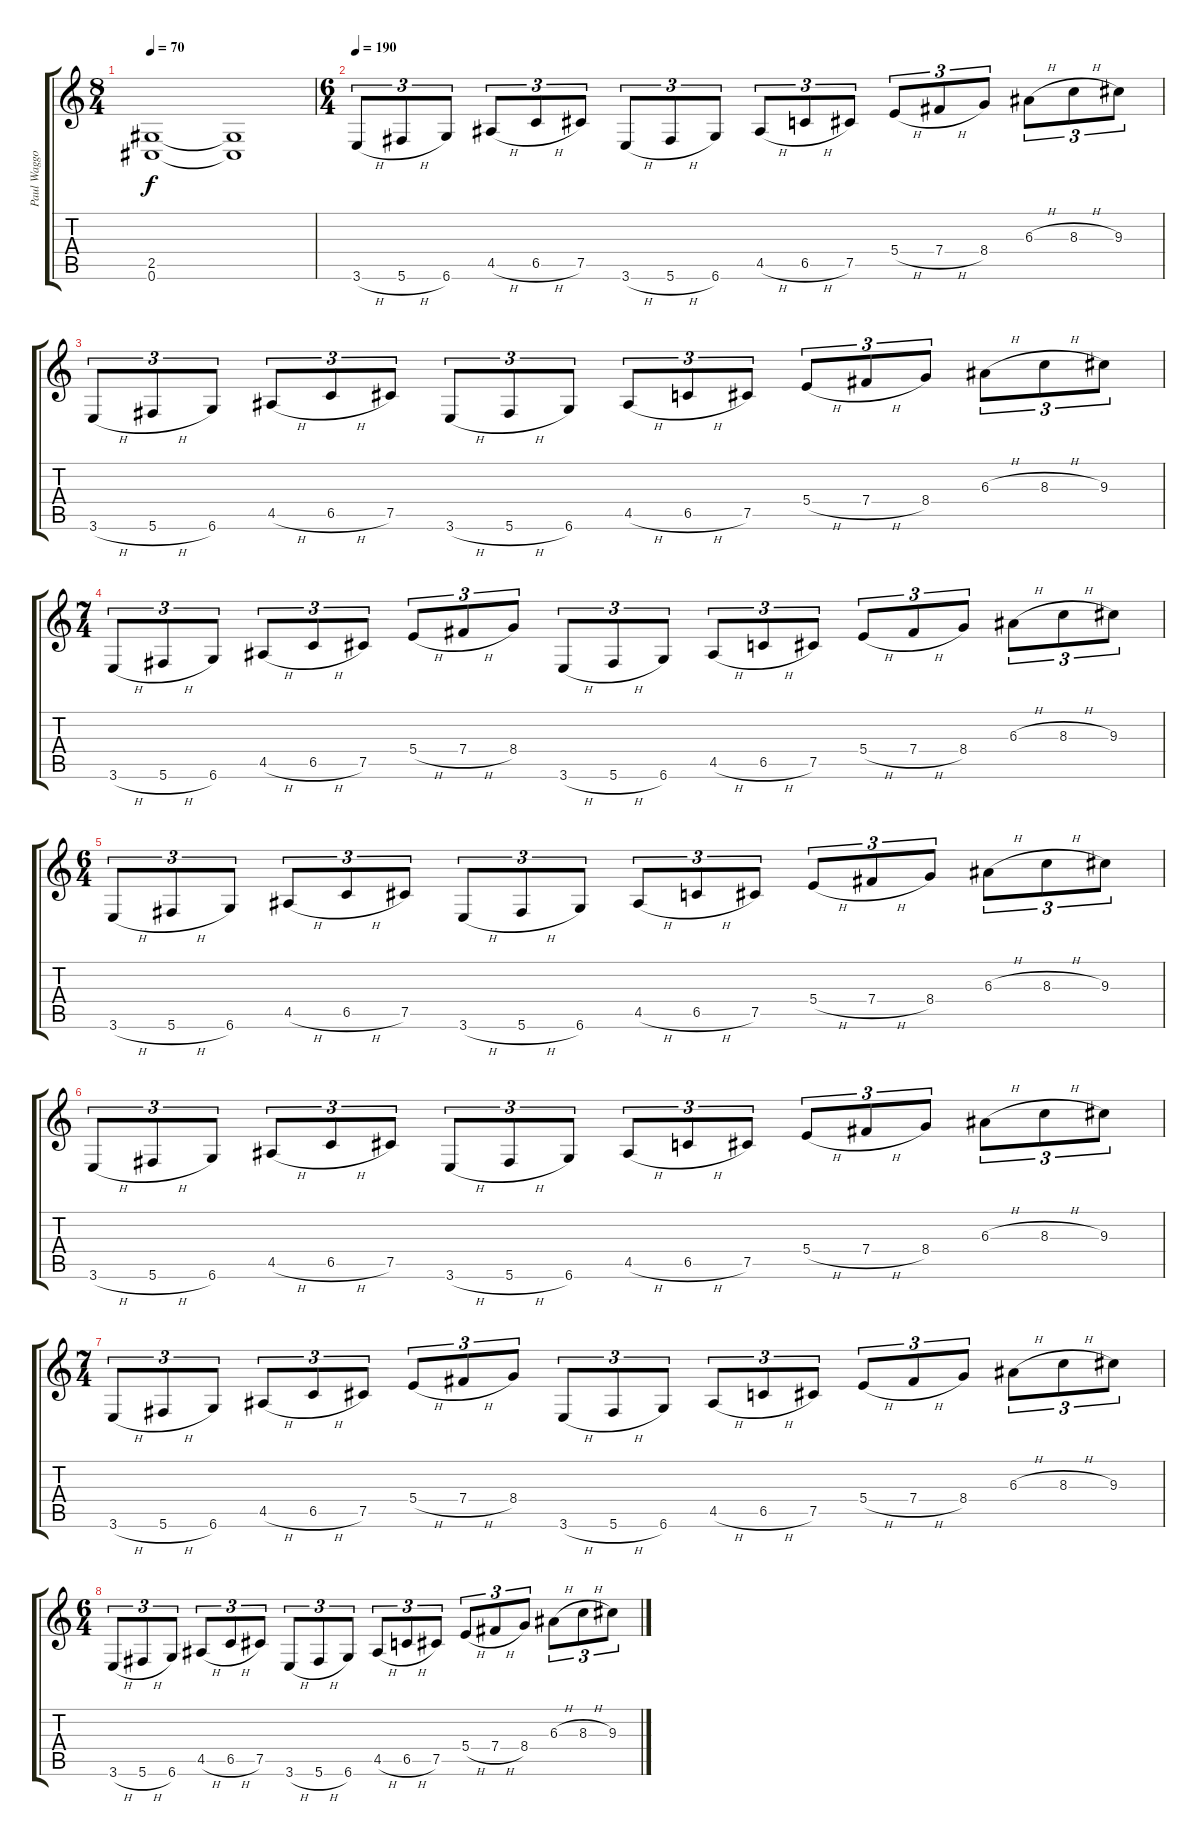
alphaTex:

\track ("Paul Waggoner" "Paul Waggo") {instrument overdrivenguitar}
\staff {score tabs}
\tuning (Db4 Ab3 E3 B2 Gb2 Db2) {hide}
\ts (8 4)
\tempo 70
\clef g2
\ks c
(2.5{t} 0.6{t}).1{dy f} (2.5{t} 0.6{t}).1 |
\ts (6 4)
\tempo 190
3.6{h}.8{tu (3 2)} 5.6{h}.8{tu (3 2)} 6.6.8{tu (3 2)} 4.5{h}.8{tu (3 2)} 6.5{h}.8{tu (3 2)} 7.5.8{tu (3 2)} 3.6{h}.8{tu (3 2)} 5.6{h}.8{tu (3 2)} 6.6.8{tu (3 2)} 4.5{h}.8{tu (3 2)} 6.5{h}.8{tu (3 2)} 7.5.8{tu (3 2)} 5.4{h}.8{tu (3 2)} 7.4{h}.8{tu (3 2)} 8.4.8{tu (3 2)} 6.3{h}.8{tu (3 2)} 8.3{h}.8{tu (3 2)} 9.3.8{tu (3 2)} |
3.6{h}.8{tu (3 2)} 5.6{h}.8{tu (3 2)} 6.6.8{tu (3 2)} 4.5{h}.8{tu (3 2)} 6.5{h}.8{tu (3 2)} 7.5.8{tu (3 2)} 3.6{h}.8{tu (3 2)} 5.6{h}.8{tu (3 2)} 6.6.8{tu (3 2)} 4.5{h}.8{tu (3 2)} 6.5{h}.8{tu (3 2)} 7.5.8{tu (3 2)} 5.4{h}.8{tu (3 2)} 7.4{h}.8{tu (3 2)} 8.4.8{tu (3 2)} 6.3{h}.8{tu (3 2)} 8.3{h}.8{tu (3 2)} 9.3.8{tu (3 2)} |
\ts (7 4)
3.6{h}.8{tu (3 2)} 5.6{h}.8{tu (3 2)} 6.6.8{tu (3 2)} 4.5{h}.8{tu (3 2)} 6.5{h}.8{tu (3 2)} 7.5.8{tu (3 2)} 5.4{h}.8{tu (3 2)} 7.4{h}.8{tu (3 2)} 8.4.8{tu (3 2)} 3.6{h}.8{tu (3 2)} 5.6{h}.8{tu (3 2)} 6.6.8{tu (3 2)} 4.5{h}.8{tu (3 2)} 6.5{h}.8{tu (3 2)} 7.5.8{tu (3 2)} 5.4{h}.8{tu (3 2)} 7.4{h}.8{tu (3 2)} 8.4.8{tu (3 2)} 6.3{h}.8{tu (3 2)} 8.3{h}.8{tu (3 2)} 9.3.8{tu (3 2)} |
\ts (6 4)
3.6{h}.8{tu (3 2)} 5.6{h}.8{tu (3 2)} 6.6.8{tu (3 2)} 4.5{h}.8{tu (3 2)} 6.5{h}.8{tu (3 2)} 7.5.8{tu (3 2)} 3.6{h}.8{tu (3 2)} 5.6{h}.8{tu (3 2)} 6.6.8{tu (3 2)} 4.5{h}.8{tu (3 2)} 6.5{h}.8{tu (3 2)} 7.5.8{tu (3 2)} 5.4{h}.8{tu (3 2)} 7.4{h}.8{tu (3 2)} 8.4.8{tu (3 2)} 6.3{h}.8{tu (3 2)} 8.3{h}.8{tu (3 2)} 9.3.8{tu (3 2)} |
3.6{h}.8{tu (3 2)} 5.6{h}.8{tu (3 2)} 6.6.8{tu (3 2)} 4.5{h}.8{tu (3 2)} 6.5{h}.8{tu (3 2)} 7.5.8{tu (3 2)} 3.6{h}.8{tu (3 2)} 5.6{h}.8{tu (3 2)} 6.6.8{tu (3 2)} 4.5{h}.8{tu (3 2)} 6.5{h}.8{tu (3 2)} 7.5.8{tu (3 2)} 5.4{h}.8{tu (3 2)} 7.4{h}.8{tu (3 2)} 8.4.8{tu (3 2)} 6.3{h}.8{tu (3 2)} 8.3{h}.8{tu (3 2)} 9.3.8{tu (3 2)} |
\ts (7 4)
3.6{h}.8{tu (3 2)} 5.6{h}.8{tu (3 2)} 6.6.8{tu (3 2)} 4.5{h}.8{tu (3 2)} 6.5{h}.8{tu (3 2)} 7.5.8{tu (3 2)} 5.4{h}.8{tu (3 2)} 7.4{h}.8{tu (3 2)} 8.4.8{tu (3 2)} 3.6{h}.8{tu (3 2)} 5.6{h}.8{tu (3 2)} 6.6.8{tu (3 2)} 4.5{h}.8{tu (3 2)} 6.5{h}.8{tu (3 2)} 7.5.8{tu (3 2)} 5.4{h}.8{tu (3 2)} 7.4{h}.8{tu (3 2)} 8.4.8{tu (3 2)} 6.3{h}.8{tu (3 2)} 8.3{h}.8{tu (3 2)} 9.3.8{tu (3 2)} |
\ts (6 4)
3.6{h}.8{tu (3 2)} 5.6{h}.8{tu (3 2)} 6.6.8{tu (3 2)} 4.5{h}.8{tu (3 2)} 6.5{h}.8{tu (3 2)} 7.5.8{tu (3 2)} 3.6{h}.8{tu (3 2)} 5.6{h}.8{tu (3 2)} 6.6.8{tu (3 2)} 4.5{h}.8{tu (3 2)} 6.5{h}.8{tu (3 2)} 7.5.8{tu (3 2)} 5.4{h}.8{tu (3 2)} 7.4{h}.8{tu (3 2)} 8.4.8{tu (3 2)} 6.3{h}.8{tu (3 2)} 8.3{h}.8{tu (3 2)} 9.3.8{tu (3 2)}
